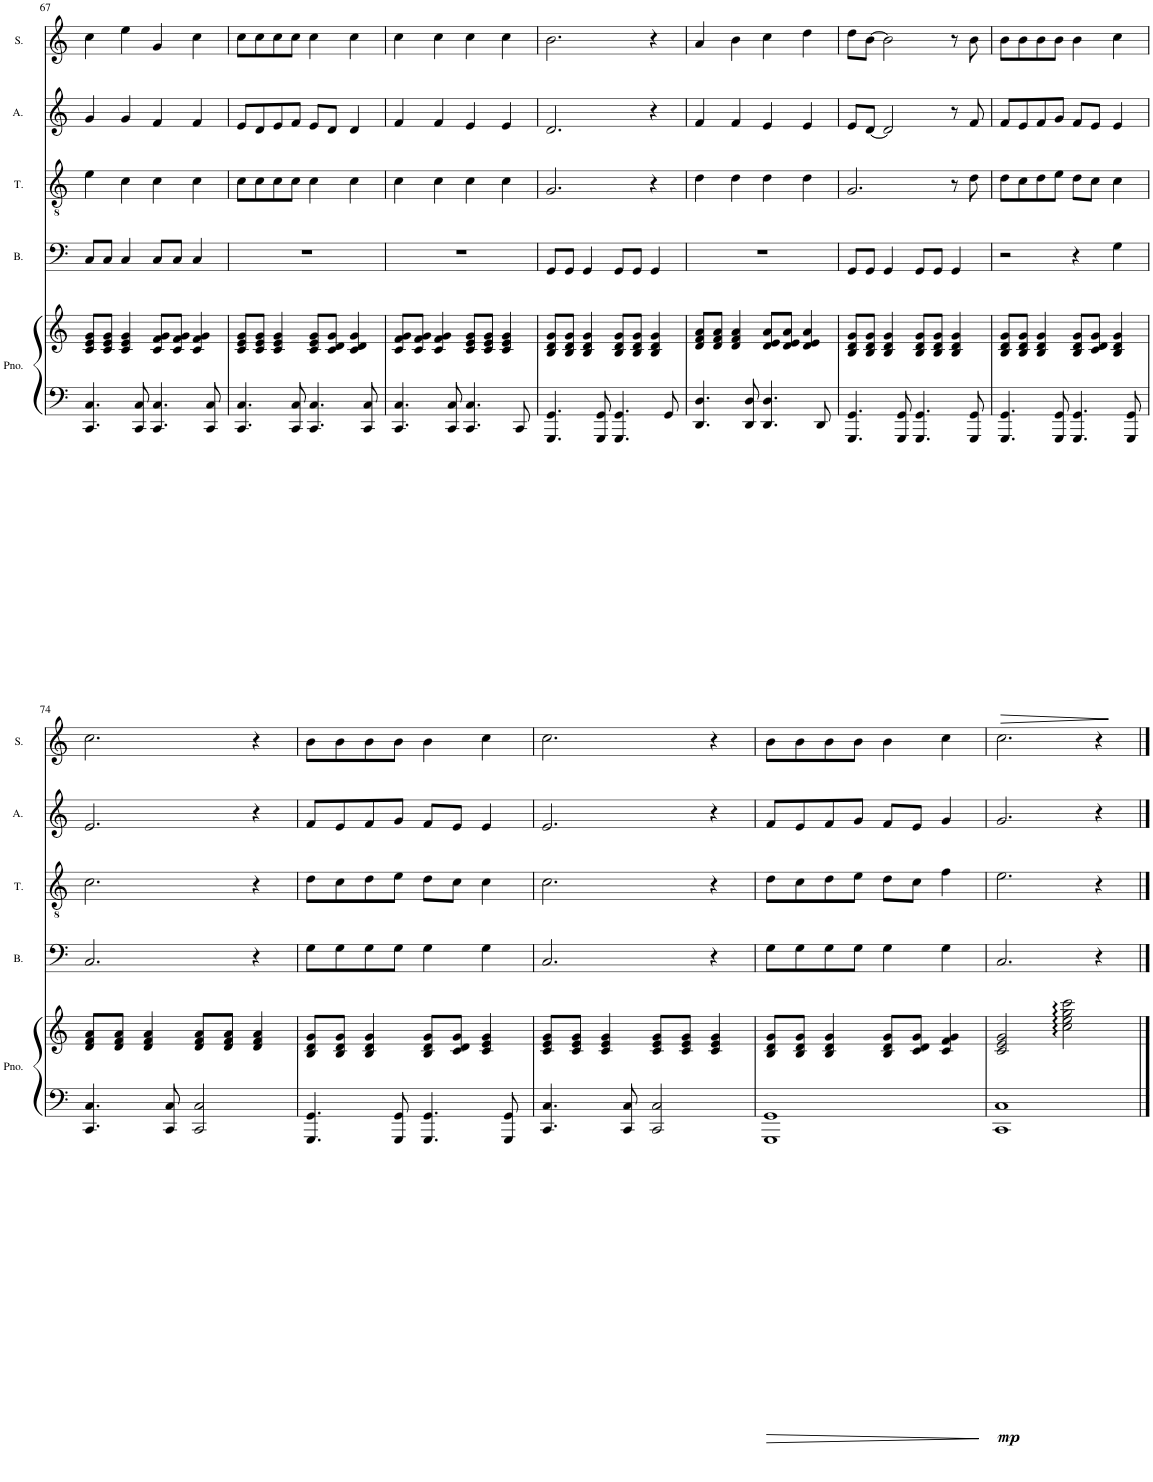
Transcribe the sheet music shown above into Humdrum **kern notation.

**kern	**kern	**dynam	**kern	**kern	**kern	**kern
*part5	*part5	*part5	*part4	*part3	*part2	*part1
*staff6	*staff5	*staff5/6	*staff4	*staff3	*staff2	*staff1
*I"Piano	*	*	*I"Bass	*I"Tenor	*I"Alto	*I"Soprano
*I'Pno.	*	*	*I'B.	*I'T.	*I'A.	*I'S.
!!LO:PB:g=z
*clefF4	*clefG2	*	*clefF4	*clefGv2	*clefG2	*clefG2
*k[]	*k[]	*	*k[]	*k[]	*k[]	*k[]
*M4/4	*M4/4	*	*M4/4	*M4/4	*M4/4	*M4/4
=67	=67	=67	=67	=67	=67	=67
4.CC/ 4.C/	8c/ 8e/ 8g/L	.	8C/L	4e\	4g/	4cc\
.	8c/ 8e/ 8g/J	.	8C/J	.	.	.
.	4c/ 4e/ 4g/	.	4C/	4c\	4g/	4ee\
8CC/ 8C/	.	.	.	.	.	.
4.CC/ 4.C/	8c/ 8f/ 8g/L	.	8C/L	4c\	4f/	4g/
.	8c/ 8f/ 8g/J	.	8C/J	.	.	.
.	4c/ 4f/ 4g/	.	4C/	4c\	4f/	4cc\
8CC/ 8C/	.	.	.	.	.	.
=68	=68	=68	=68	=68	=68	=68
4.CC/ 4.C/	8c/ 8e/ 8g/L	.	1r	8c\L	8e/L	8cc\L
.	8c/ 8e/ 8g/J	.	.	8c\	8d/	8cc\
.	4c/ 4e/ 4g/	.	.	8c\	8e/	8cc\
8CC/ 8C/	.	.	.	8c\J	8f/J	8cc\J
4.CC/ 4.C/	8c/ 8e/ 8g/L	.	.	4c\	8e/L	4cc\
.	8c/ 8d/ 8g/J	.	.	.	8d/J	.
.	4c/ 4d/ 4g/	.	.	4c\	4d/	4cc\
8CC/ 8C/	.	.	.	.	.	.
=69	=69	=69	=69	=69	=69	=69
4.CC/ 4.C/	8c/ 8f/ 8g/L	.	1r	4c\	4f/	4cc\
.	8c/ 8f/ 8g/J	.	.	.	.	.
.	4c/ 4f/ 4g/	.	.	4c\	4f/	4cc\
8CC/ 8C/	.	.	.	.	.	.
4.CC/ 4.C/	8c/ 8e/ 8g/L	.	.	4c\	4e/	4cc\
.	8c/ 8e/ 8g/J	.	.	.	.	.
.	4c/ 4e/ 4g/	.	.	4c\	4e/	4cc\
8CC/	.	.	.	.	.	.
=70	=70	=70	=70	=70	=70	=70
4.GGG/ 4.GG/	8B/ 8d/ 8g/L	.	8GG/L	2.G/	2.d/	2.b\
.	8B/ 8d/ 8g/J	.	8GG/J	.	.	.
.	4B/ 4d/ 4g/	.	4GG/	.	.	.
8GGG/ 8GG/	.	.	.	.	.	.
4.GGG/ 4.GG/	8B/ 8d/ 8g/L	.	8GG/L	.	.	.
.	8B/ 8d/ 8g/J	.	8GG/J	.	.	.
.	4B/ 4d/ 4g/	.	4GG/	4r	4r	4r
8GG/	.	.	.	.	.	.
=71	=71	=71	=71	=71	=71	=71
4.DD/ 4.D/	8d/ 8f/ 8a/L	.	1r	4d\	4f/	4a/
.	8d/ 8f/ 8a/J	.	.	.	.	.
.	4d/ 4f/ 4a/	.	.	4d\	4f/	4b\
8DD/ 8D/	.	.	.	.	.	.
4.DD/ 4.D/	8d/ 8e/ 8a/L	.	.	4d\	4e/	4cc\
.	8d/ 8e/ 8a/J	.	.	.	.	.
.	4d/ 4e/ 4a/	.	.	4d\	4e/	4dd\
8DD/	.	.	.	.	.	.
=72	=72	=72	=72	=72	=72	=72
4.GGG/ 4.GG/	8B/ 8d/ 8g/L	.	8GG/L	2.G/	8e/L	8dd\L
.	8B/ 8d/ 8g/J	.	8GG/J	.	[8d/J	[8b\J
.	4B/ 4d/ 4g/	.	4GG/	.	2d/]	2b\]
8GGG/ 8GG/	.	.	.	.	.	.
4.GGG/ 4.GG/	8B/ 8d/ 8g/L	.	8GG/L	.	.	.
.	8B/ 8d/ 8g/J	.	8GG/J	.	.	.
.	4B/ 4d/ 4g/	.	4GG/	8r	8r	8r
8GGG/ 8GG/	.	.	.	8d\	8f/	8b\
=73	=73	=73	=73	=73	=73	=73
4.GGG/ 4.GG/	8B/ 8d/ 8g/L	.	2r	8d\L	8f/L	8b\L
.	8B/ 8d/ 8g/J	.	.	8c\	8e/	8b\
.	4B/ 4d/ 4g/	.	.	8d\	8f/	8b\
8GGG/ 8GG/	.	.	.	8e\J	8g/J	8b\J
4.GGG/ 4.GG/	8B/ 8d/ 8g/L	.	4r	8d\L	8f/L	4b\
.	8c/ 8d/ 8g/J	.	.	8c\J	8e/J	.
.	4B/ 4d/ 4g/	.	4G\	4c\	4e/	4cc\
8GGG/ 8GG/	.	.	.	.	.	.
!!LO:LB:g=z
=74	=74	=74	=74	=74	=74	=74
4.CC/ 4.C/	8d/ 8f/ 8a/L	.	2.C/	2.c\	2.e/	2.cc\
.	8d/ 8f/ 8a/J	.	.	.	.	.
.	4d/ 4f/ 4a/	.	.	.	.	.
8CC/ 8C/	.	.	.	.	.	.
2CC/ 2C/	8d/ 8f/ 8a/L	.	.	.	.	.
.	8d/ 8f/ 8a/J	.	.	.	.	.
.	4d/ 4f/ 4a/	.	4r	4r	4r	4r
=75	=75	=75	=75	=75	=75	=75
4.GGG/ 4.GG/	8B/ 8d/ 8g/L	.	8G\L	8d\L	8f/L	8b\L
.	8B/ 8d/ 8g/J	.	8G\	8c\	8e/	8b\
.	4B/ 4d/ 4g/	.	8G\	8d\	8f/	8b\
8GGG/ 8GG/	.	.	8G\J	8e\J	8g/J	8b\J
4.GGG/ 4.GG/	8B/ 8d/ 8g/L	.	4G\	8d\L	8f/L	4b\
.	8c/ 8d/ 8g/J	.	.	8c\J	8e/J	.
.	4c/ 4e/ 4g/	.	4G\	4c\	4e/	4cc\
8GGG/ 8GG/	.	.	.	.	.	.
=76	=76	=76	=76	=76	=76	=76
4.CC/ 4.C/	8c/ 8e/ 8g/L	.	2.C/	2.c\	2.e/	2.cc\
.	8c/ 8e/ 8g/J	.	.	.	.	.
.	4c/ 4e/ 4g/	.	.	.	.	.
8CC/ 8C/	.	.	.	.	.	.
2CC/ 2C/	8c/ 8e/ 8g/L	.	.	.	.	.
.	8c/ 8e/ 8g/J	.	.	.	.	.
.	4c/ 4e/ 4g/	.	4r	4r	4r	4r
=77	=77	=77	=77	=77	=77	=77
1GGG 1GG	8B/ 8d/ 8g/L	.	8G\L	8d\L	8f/L	8b\L
.	8B/ 8d/ 8g/J	.	8G\	8c\	8e/	8b\
.	4B/ 4d/ 4g/	.	8G\	8d\	8f/	8b\
.	.	.	8G\J	8e\J	8g/J	8b\J
.	8B/ 8d/ 8g/L	.	4G\	8d\L	8f/L	4b\
.	8c/ 8d/ 8g/J	.	.	8c\J	8e/J	.
.	4c/ 4f/ 4g/	.	4G\	4f\	4g/	4cc\
=78	=78	=78	=78	=78	=78	=78
!	!	!LO:DY:b=2	!	!	!	!
1CC 1C	2c/ 2e/ 2g/	mp	2.C/	2.e\	2.g/	2.cc\
.	2cc\ 2ee\ 2gg\ 2ccc\	.	.	.	.	.
.	.	.	4r	4r	4r	4r
==	==	==	==	==	==	==
*-	*-	*-	*-	*-	*-	*-
